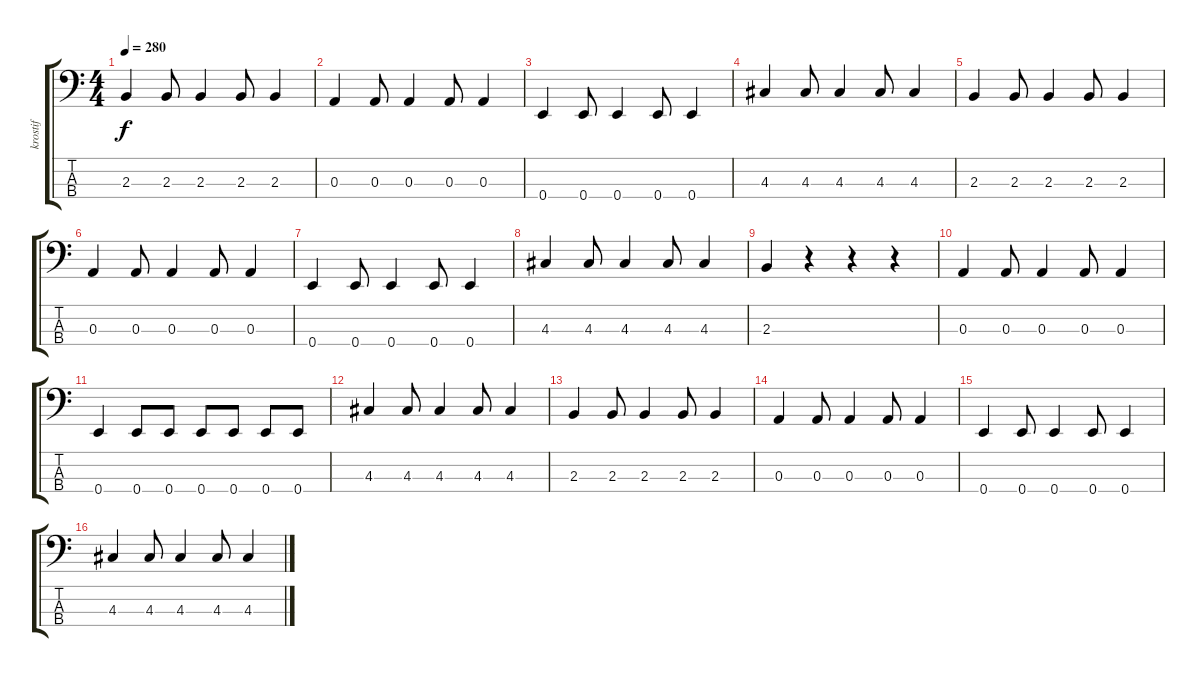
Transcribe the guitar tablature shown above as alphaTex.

\track ("krostif" "krostif") {instrument electricbassfinger}
\staff {score tabs}
\tuning (G2 D2 A1 E1) {hide}
\ts (4 4)
\tempo 280
\clef f4
\ks c
2.3.4{dy f} 2.3.8 2.3.4 2.3.8 2.3.4 |
0.3.4 0.3.8 0.3.4 0.3.8 0.3.4 |
0.4.4 0.4.8 0.4.4 0.4.8 0.4.4 |
4.3.4 4.3.8 4.3.4 4.3.8 4.3.4 |
2.3.4 2.3.8 2.3.4 2.3.8 2.3.4 |
0.3.4 0.3.8 0.3.4 0.3.8 0.3.4 |
0.4.4 0.4.8 0.4.4 0.4.8 0.4.4 |
4.3.4 4.3.8 4.3.4 4.3.8 4.3.4 |
2.3.4 r.4 r.4 r.4 |
0.3.4 0.3.8 0.3.4 0.3.8 0.3.4 |
0.4.4 0.4.8 0.4.8 0.4.8 0.4.8 0.4.8 0.4.8 |
4.3.4 4.3.8 4.3.4 4.3.8 4.3.4 |
2.3.4 2.3.8 2.3.4 2.3.8 2.3.4 |
0.3.4 0.3.8 0.3.4 0.3.8 0.3.4 |
0.4.4 0.4.8 0.4.4 0.4.8 0.4.4 |
4.3.4 4.3.8 4.3.4 4.3.8 4.3.4
